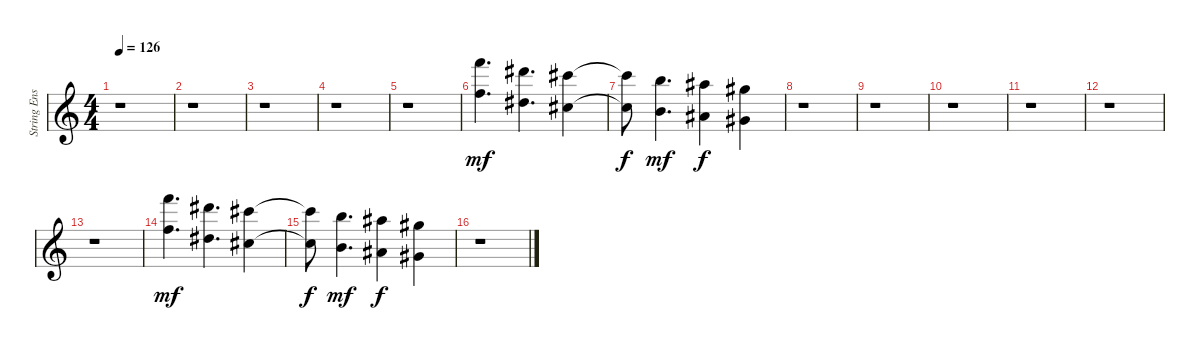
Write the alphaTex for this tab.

\track ("String Ensemble 1" "String Ens") {instrument stringensemble1}
\staff {score}
\tuning (E4 B3 G3 D3 A2 E2) {hide}
\ts (4 4)
\tempo 126
\clef g2
\ks c
r.1{dy f} |
r.1 |
r.1 |
r.1 |
r.1 |
(25.1 22.3).4{d dy mf} (23.1 20.3).4{d} (21.1 23.4).4 |
(21.1{t} 23.4{t}).8{dy f} (19.1 21.4).4{d dy mf} (18.1 20.4).4{dy f} (16.1 18.4).4 |
r.1 |
r.1 |
r.1 |
r.1 |
r.1 |
r.1 |
(25.1 22.3).4{d dy mf} (23.1 20.3).4{d} (21.1 23.4).4 |
(21.1{t} 23.4{t}).8{dy f} (19.1 21.4).4{d dy mf} (18.1 20.4).4{dy f} (16.1 18.4).4 |
r.1
